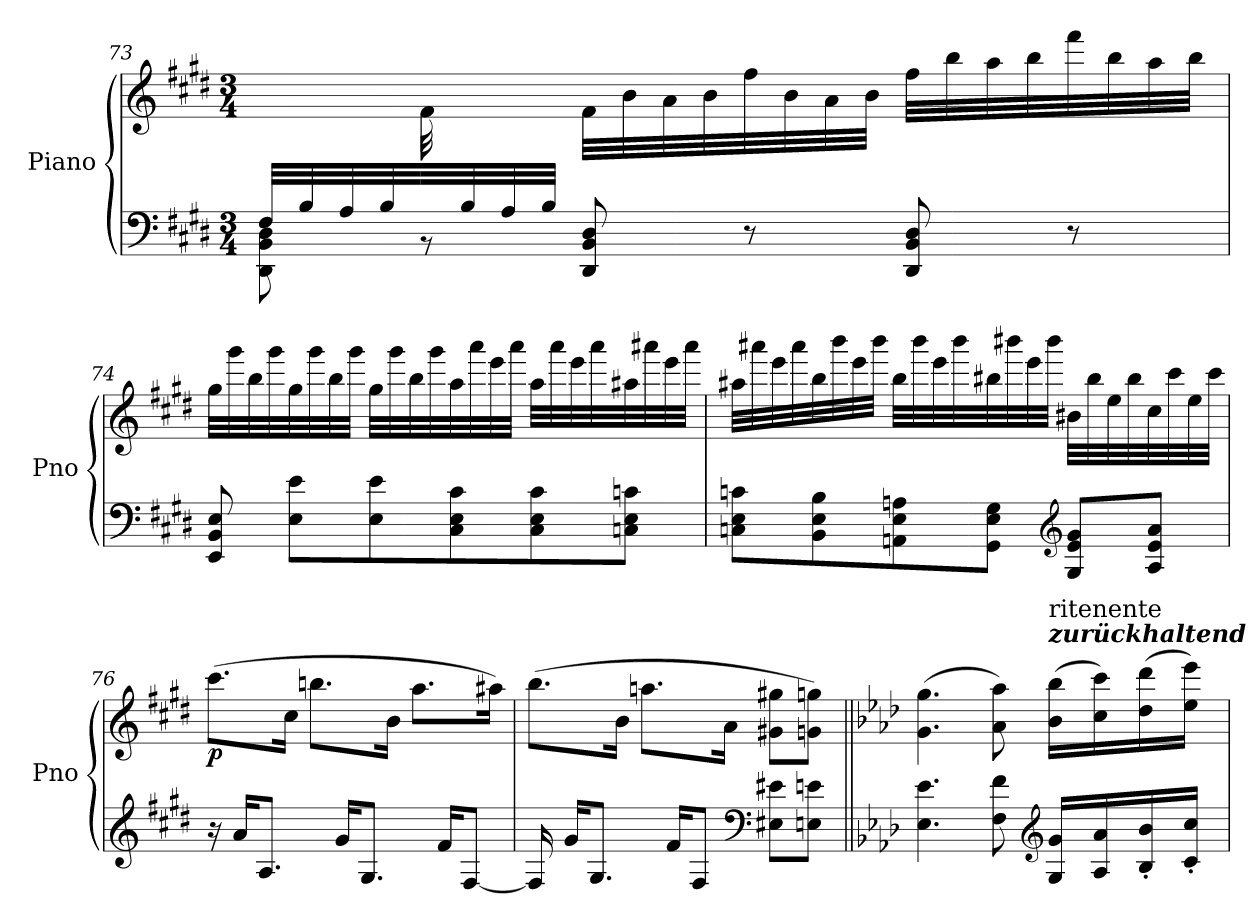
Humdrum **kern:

**kern	**kern	**dynam
*part1	*part1	*part1
*staff2	*staff1	*staff1/2
*I"Piano	*	*
*I'Pno	*	*
!!LO:LB:g=z
*clefF4	*clefG2	*
*k[f#c#g#d#]	*k[f#c#g#d#]	*
*M3/4	*M3/4	*
=73	=73	=73
*^	*	*
32F#/LLL	8DD#\ 8BB\ 8D#\	8ryy	.
32B/	.	.	.
32A/	.	.	.
32B/	.	.	.
32ryy	8r	32f#\	.
32B/	.	16.ryy	.
32A/	.	.	.
32B/JJJ	.	.	.
2ryy	8DD#/ 8BB/ 8D#/	32f#\LLL	.
.	.	32b\	.
.	.	32a\	.
.	.	32b\	.
.	8r	32ff#\	.
.	.	32b\	.
.	.	32a\	.
.	.	32b\JJJ	.
.	8DD#/ 8BB/ 8D#/	32ff#\LLL	.
.	.	32bb\	.
.	.	32aa\	.
.	.	32bb\	.
.	8r	32fff#\	.
.	.	32bb\	.
.	.	32aa\	.
.	.	32bb\JJJ	.
*v	*v	*	*
!!LO:LB:g=z
=74	=74	=74
8EE/ 8BB/ 8E/	32gg#\LLL	.
.	32ggg#\	.
.	32bb\	.
.	32ggg#\	.
!	!	!LO:DY:b
8E\ 8e\L	32gg#\	other-dynamics
.	32ggg#\	.
.	32bb\	.
.	32ggg#\JJJ	.
8E\ 8e\	32gg#\LLL	.
.	32ggg#\	.
.	32bb\	.
.	32ggg#\	.
8C#\ 8E\ 8c#\	32aa\	.
.	32aaa\	.
.	32eee\	.
.	32aaa\JJJ	.
8C#\ 8E\ 8c#\	32aa\LLL	.
.	32aaa\	.
.	32eee\	.
.	32aaa\	.
8Cn\ 8E\ 8cn\J	32aa#X\	.
.	32aaa#X\	.
.	32eee\	.
.	32aaa#\JJJ	.
!!LO:LB:g=z
=75	=75	=75
8Cn\ 8E\ 8cn\L	32aa#X\LLL	.
.	32aaa#X\	.
.	32eee\	.
.	32aaa#\	.
8BB\ 8E\ 8B\	32bb\	.
.	32bbb\	.
.	32eee\	.
.	32bbb\JJJ	.
8AAn\ 8E\ 8An\	32bb\LLL	.
.	32bbb\	.
.	32eee\	.
.	32bbb\	.
8GG#\ 8E\ 8G#\J	32bb#X\	.
.	32bbb#X\	.
.	32eee\	.
.	32bbb#\JJJ	.
*clefG2	*	*
8G#/ 8e/ 8g#/L	32b#X\LLL	.
.	32bb#\	.
.	32ee\	.
.	32bb#\	.
8A/ 8e/ 8a/J	32cc#\	.
.	32ccc#\	.
.	32ee\	.
.	32ccc#\JJJ	.
=76	=76	=76
!	!	!LO:DY:b
16r	(>8.ccc#\L	p
16a/KL	.	.
8.A/J	.	.
.	16cc#\Jk	.
.	8.bbn\L	.
16g#/KL	.	.
8.G#/J	.	.
.	16b\Jk	.
.	8.aa\L	.
16f#/KL	.	.
[8F#/J	.	.
.	16aa#X\Jk)	.
!!LO:PB:g=z
=77	=77	=77
16F#/]	(>8.bb\L	.
16g#/KL	.	.
8.G#/J	.	.
.	16b\Jk	.
.	8.aan\L	.
16f#/KL	.	.
8F#/J	.	.
.	16a\Jk	.
*clefF4	*	*
8E#X\ 8e#X\L	8g#X\ 8gg#X\L	.
8En\ 8en\J	8gn\ 8ggn\J)	.
=78||	=78||	=78||
*k[b-e-a-d-]	*k[b-e-a-d-]	*
!	!	!LO:DY:b
4.E-\ 4.e-\	(>4.g\ 4.gg\	other-dynamics
8F\ 8f\	8a-\ 8aa-\)	.
*clefG2	*	*
!	!LO:TX:a:Bi:t=zurückhaltend	!
!	!LO:TX:a:t=ritenente	!
16G/ 16g/LL	(>16b-\ 16bb-\LL	.
16A-/ 16a-/	16cc\ 16ccc\)	.
16B-/' 16b-/'	(>16dd-\ 16ddd-\	.
16c/' 16cc/'JJ	16ee-\ 16eee-\JJ)	.
=	=	=
*-	*-	*-
